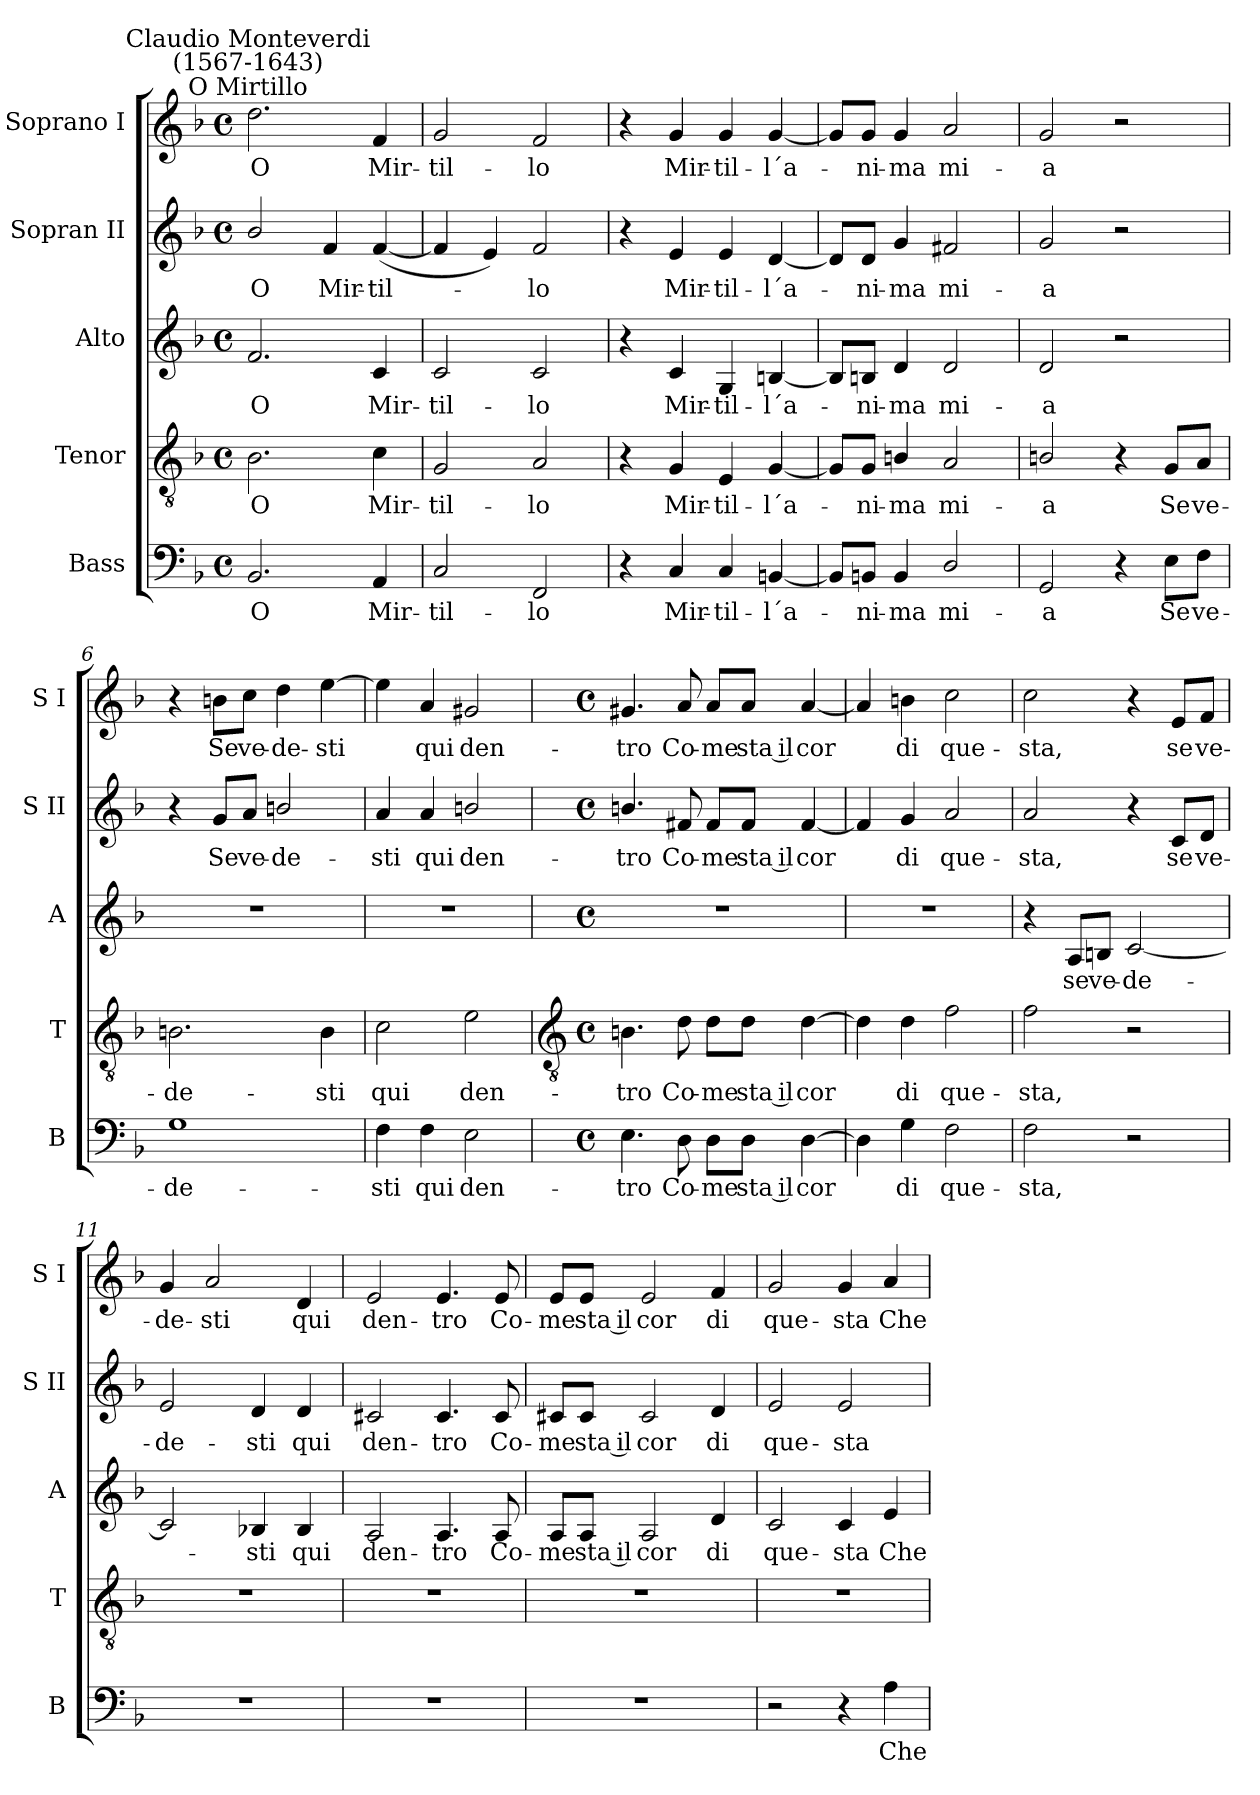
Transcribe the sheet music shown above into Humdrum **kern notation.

**kern	**text	**kern	**text	**kern	**text	**kern	**text	**kern	**text
*part5	*part5	*part4	*part4	*part3	*part3	*part2	*part2	*part1	*part1
*staff5	*staff5	*staff4	*staff4	*staff3	*staff3	*staff2	*staff2	*staff1	*staff1
*I"Bass	*	*I"Tenor	*	*I"Alto	*	*I"Sopran II	*	*I"Soprano I	*
*I'B	*	*I'T	*	*I'A	*	*I'S II	*	*I'S I	*
*clefF4	*	*clefGv2	*	*clefG2	*	*clefG2	*	*clefG2	*
*k[b-]	*	*k[b-]	*	*k[b-]	*	*k[b-]	*	*k[b-]	*
*F:	*	*F:	*	*F:	*	*F:	*	*F:	*
*M4/4	*	*M4/4	*	*M4/4	*	*M4/4	*	*M4/4	*
*met(c)	*	*met(c)	*	*met(c)	*	*met(c)	*	*met(c)	*
=1	=1	=1	=1	=1	=1	=1	=1	=1	=1
!	!	!	!	!	!	!	!	!LO:TX:a:cj:t=O Mirtillo	!
!	!	!	!	!	!	!	!	!LO:TX:a:cj:t=Claudio Monteverdi\n(1567-1643)	!
!	!LO:LY:b	!	!LO:LY:b	!	!LO:LY:b	!	!LO:LY:b	!	!LO:LY:b
2.BB-	O	2.B-	O	2.f	O	2b-/	O	2.dd	O
!	!	!	!	!	!	!	!LO:LY:b	!	!
.	.	.	.	.	.	4f	Mir-	.	.
!	!LO:LY:b	!	!LO:LY:b	!	!LO:LY:b	!	!LO:LY:b	!	!LO:LY:b
4AA	Mir-	4c	Mir-	4c	Mir-	(<[4f	-til-	4f	Mir-
=2	=2	=2	=2	=2	=2	=2	=2	=2	=2
!	!LO:LY:b	!	!LO:LY:b	!	!LO:LY:b	!	!	!	!LO:LY:b
2C	-til-	2G	-til-	2c	-til-	4f]	.	2g	-til-
.	.	.	.	.	.	4e)	.	.	.
!	!LO:LY:b	!	!LO:LY:b	!	!LO:LY:b	!	!LO:LY:b	!	!LO:LY:b
2FF	-lo	2A	-lo	2c	-lo	2f	lo	2f	-lo
=3	=3	=3	=3	=3	=3	=3	=3	=3	=3
4r	.	4r	.	4r	.	4r	.	4r	.
!	!LO:LY:b	!	!LO:LY:b	!	!LO:LY:b	!	!LO:LY:b	!	!LO:LY:b
4C	Mir-	4G	Mir-	4c	Mir-	4e	Mir-	4g	Mir-
!	!LO:LY:b	!	!LO:LY:b	!	!LO:LY:b	!	!LO:LY:b	!	!LO:LY:b
4C	-til-	4E	-til-	4G	-til-	4e	-til-	4g	-til-
!	!LO:LY:b	!	!LO:LY:b	!	!LO:LY:b	!	!LO:LY:b	!	!LO:LY:b
[4BBn	-l´a-	[4G	-l´a-	[4Bn	-l´a-	[4d	-l´a-	[4g	-l´a-
=4	=4	=4	=4	=4	=4	=4	=4	=4	=4
8BB/L]	.	8G/L]	.	8B/L]	.	8d/L]	.	8g/L]	.
!	!LO:LY:b	!	!LO:LY:b	!	!LO:LY:b	!	!LO:LY:b	!	!LO:LY:b
8BB/J	ni-	8G/J	ni-	8B/J	ni-	8d/J	ni-	8g/J	ni-
!	!LO:LY:b	!	!LO:LY:b	!	!LO:LY:b	!	!LO:LY:b	!	!LO:LY:b
4BB	-ma	4Bn/	-ma	4d	-ma	4g	-ma	4g	-ma
!	!LO:LY:b	!	!LO:LY:b	!	!LO:LY:b	!	!LO:LY:b	!	!LO:LY:b
2D/	mi-	2A	mi-	2d	mi-	2f#X	mi-	2a	mi-
=5	=5	=5	=5	=5	=5	=5	=5	=5	=5
!	!LO:LY:b	!	!LO:LY:b	!	!LO:LY:b	!	!LO:LY:b	!	!LO:LY:b
2GG	-a	2Bn/	-a	2d	-a	2g	-a	2g	-a
4r	.	4r	.	2r	.	2r	.	2r	.
!	!LO:LY:b	!	!LO:LY:b	!	!	!	!	!	!
8E\L	Se	8G/L	Se	.	.	.	.	.	.
!	!LO:LY:b	!	!LO:LY:b	!	!	!	!	!	!
8F\J	ve-	8A/J	ve-	.	.	.	.	.	.
=6	=6	=6	=6	=6	=6	=6	=6	=6	=6
!	!LO:LY:b	!	!LO:LY:b	!	!	!	!	!	!
1G	-de-	2.Bn	-de-	1r	.	4r	.	4r	.
!	!	!	!	!	!	!	!LO:LY:b	!	!LO:LY:b
.	.	.	.	.	.	8g/L	Se	8bn\L	Se
!	!	!	!	!	!	!	!LO:LY:b	!	!LO:LY:b
.	.	.	.	.	.	8a/J	ve-	8cc\J	ve-
!	!	!	!	!	!	!	!LO:LY:b	!	!LO:LY:b
.	.	.	.	.	.	2bn/	-de-	4dd	-de-
!	!	!	!LO:LY:b	!	!	!	!	!	!LO:LY:b
.	.	4B	-sti	.	.	.	.	[4ee	-sti
=7	=7	=7	=7	=7	=7	=7	=7	=7	=7
!	!LO:LY:b	!	!LO:LY:b	!	!	!	!LO:LY:b	!	!
4F	-sti	2c	qui	1r	.	4a	-sti	4ee]	.
!	!LO:LY:b	!	!	!	!	!	!LO:LY:b	!	!LO:LY:b
4F	qui	.	.	.	.	4a	qui	4a	qui
!	!LO:LY:b	!	!LO:LY:b	!	!	!	!LO:LY:b	!	!LO:LY:b
2E	den-	2e	den-	.	.	2bn/	den-	2g#X	den-
!!LO:LB:g=z
=8	=8	=8	=8	=8	=8	=8	=8	=8	=8
*	*	*clefGv2	*	*	*	*	*	*	*
*M4/4	*	*M4/4	*	*M4/4	*	*M4/4	*	*M4/4	*
*met(c)	*	*met(c)	*	*met(c)	*	*met(c)	*	*met(c)	*
!	!LO:LY:b	!	!LO:LY:b	!	!	!	!LO:LY:b	!	!LO:LY:b
4.E	-tro	4.Bn	-tro	1r	.	4.bn/	-tro	4.g#X	-tro
!	!LO:LY:b	!	!LO:LY:b	!	!	!	!LO:LY:b	!	!LO:LY:b
8D	Co-	8d	Co-	.	.	8f#X	Co-	8a	Co-
!	!LO:LY:b	!	!LO:LY:b	!	!	!	!LO:LY:b	!	!LO:LY:b
8D\L	-me	8d\L	-me	.	.	8f#/L	-me	8a/L	-me
!	!LO:LY:b	!	!LO:LY:b	!	!	!	!LO:LY:b	!	!LO:LY:b
8D\J	sta il	8d\J	sta il	.	.	8f#/J	sta il	8a/J	sta il
!	!LO:LY:b	!	!LO:LY:b	!	!	!	!LO:LY:b	!	!LO:LY:b
[4D	cor	[4d	cor	.	.	[4f#	cor	[4a	cor
=9	=9	=9	=9	=9	=9	=9	=9	=9	=9
4D]	.	4d]	.	1r	.	4f#]	.	4a]	.
!	!LO:LY:b	!	!LO:LY:b	!	!	!	!LO:LY:b	!	!LO:LY:b
4G	di	4d	di	.	.	4g	di	4bn	di
!	!LO:LY:b	!	!LO:LY:b	!	!	!	!LO:LY:b	!	!LO:LY:b
2F	que-	2f	que-	.	.	2a	que-	2cc	que-
=10	=10	=10	=10	=10	=10	=10	=10	=10	=10
!	!LO:LY:b	!	!LO:LY:b	!	!	!	!LO:LY:b	!	!LO:LY:b
2F	-sta,	2f	-sta,	4r	.	2a	-sta,	2cc	-sta,
!	!	!	!	!	!LO:LY:b	!	!	!	!
.	.	.	.	8A/L	se	.	.	.	.
!	!	!	!	!	!LO:LY:b	!	!	!	!
.	.	.	.	8Bn/J	ve-	.	.	.	.
!	!	!	!	!	!LO:LY:b	!	!	!	!
2r	.	2r	.	[2c	-de-	4r	.	4r	.
!	!	!	!	!	!	!	!LO:LY:b	!	!LO:LY:b
.	.	.	.	.	.	8c/L	se	8e/L	se
!	!	!	!	!	!	!	!LO:LY:b	!	!LO:LY:b
.	.	.	.	.	.	8d/J	ve-	8f/J	ve-
=11	=11	=11	=11	=11	=11	=11	=11	=11	=11
!	!	!	!	!	!	!	!LO:LY:b	!	!LO:LY:b
1r	.	1r	.	2c]	.	2e	-de-	4g	-de-
!	!	!	!	!	!	!	!	!	!LO:LY:b
.	.	.	.	.	.	.	.	2a	-sti
!	!	!	!	!	!LO:LY:b	!	!LO:LY:b	!	!
.	.	.	.	4B-X	sti	4d	-sti	.	.
!	!	!	!	!	!LO:LY:b	!	!LO:LY:b	!	!LO:LY:b
.	.	.	.	4B-	qui	4d	qui	4d	qui
=12	=12	=12	=12	=12	=12	=12	=12	=12	=12
!	!	!	!	!	!LO:LY:b	!	!LO:LY:b	!	!LO:LY:b
1r	.	1r	.	2A	den-	2c#X	den-	2e	den-
!	!	!	!	!	!LO:LY:b	!	!LO:LY:b	!	!LO:LY:b
.	.	.	.	4.A	-tro	4.c#	-tro	4.e	-tro
!	!	!	!	!	!LO:LY:b	!	!LO:LY:b	!	!LO:LY:b
.	.	.	.	8A	Co-	8c#	Co-	8e	Co-
=13	=13	=13	=13	=13	=13	=13	=13	=13	=13
!	!	!	!	!	!LO:LY:b	!	!LO:LY:b	!	!LO:LY:b
1r	.	1r	.	8A/L	-me	8c#X/L	-me	8e/L	-me
!	!	!	!	!	!LO:LY:b	!	!LO:LY:b	!	!LO:LY:b
.	.	.	.	8A/J	sta il	8c#/J	sta il	8e/J	sta il
!	!	!	!	!	!LO:LY:b	!	!LO:LY:b	!	!LO:LY:b
.	.	.	.	2A	cor	2c#	cor	2e	cor
!	!	!	!	!	!LO:LY:b	!	!LO:LY:b	!	!LO:LY:b
.	.	.	.	4d	di	4d	di	4f	di
=14	=14	=14	=14	=14	=14	=14	=14	=14	=14
!	!	!	!	!	!LO:LY:b	!	!LO:LY:b	!	!LO:LY:b
2r	.	1r	.	2c	que-	2e	que-	2g	que-
!	!	!	!	!	!LO:LY:b	!	!LO:LY:b	!	!LO:LY:b
4r	.	.	.	4c	-sta	2e	-sta	4g	-sta
!	!LO:LY:b	!	!	!	!LO:LY:b	!	!	!	!LO:LY:b
4A	Che	.	.	4e	Che	.	.	4a	Che
=	=	=	=	=	=	=	=	=	=
*-	*-	*-	*-	*-	*-	*-	*-	*-	*-
